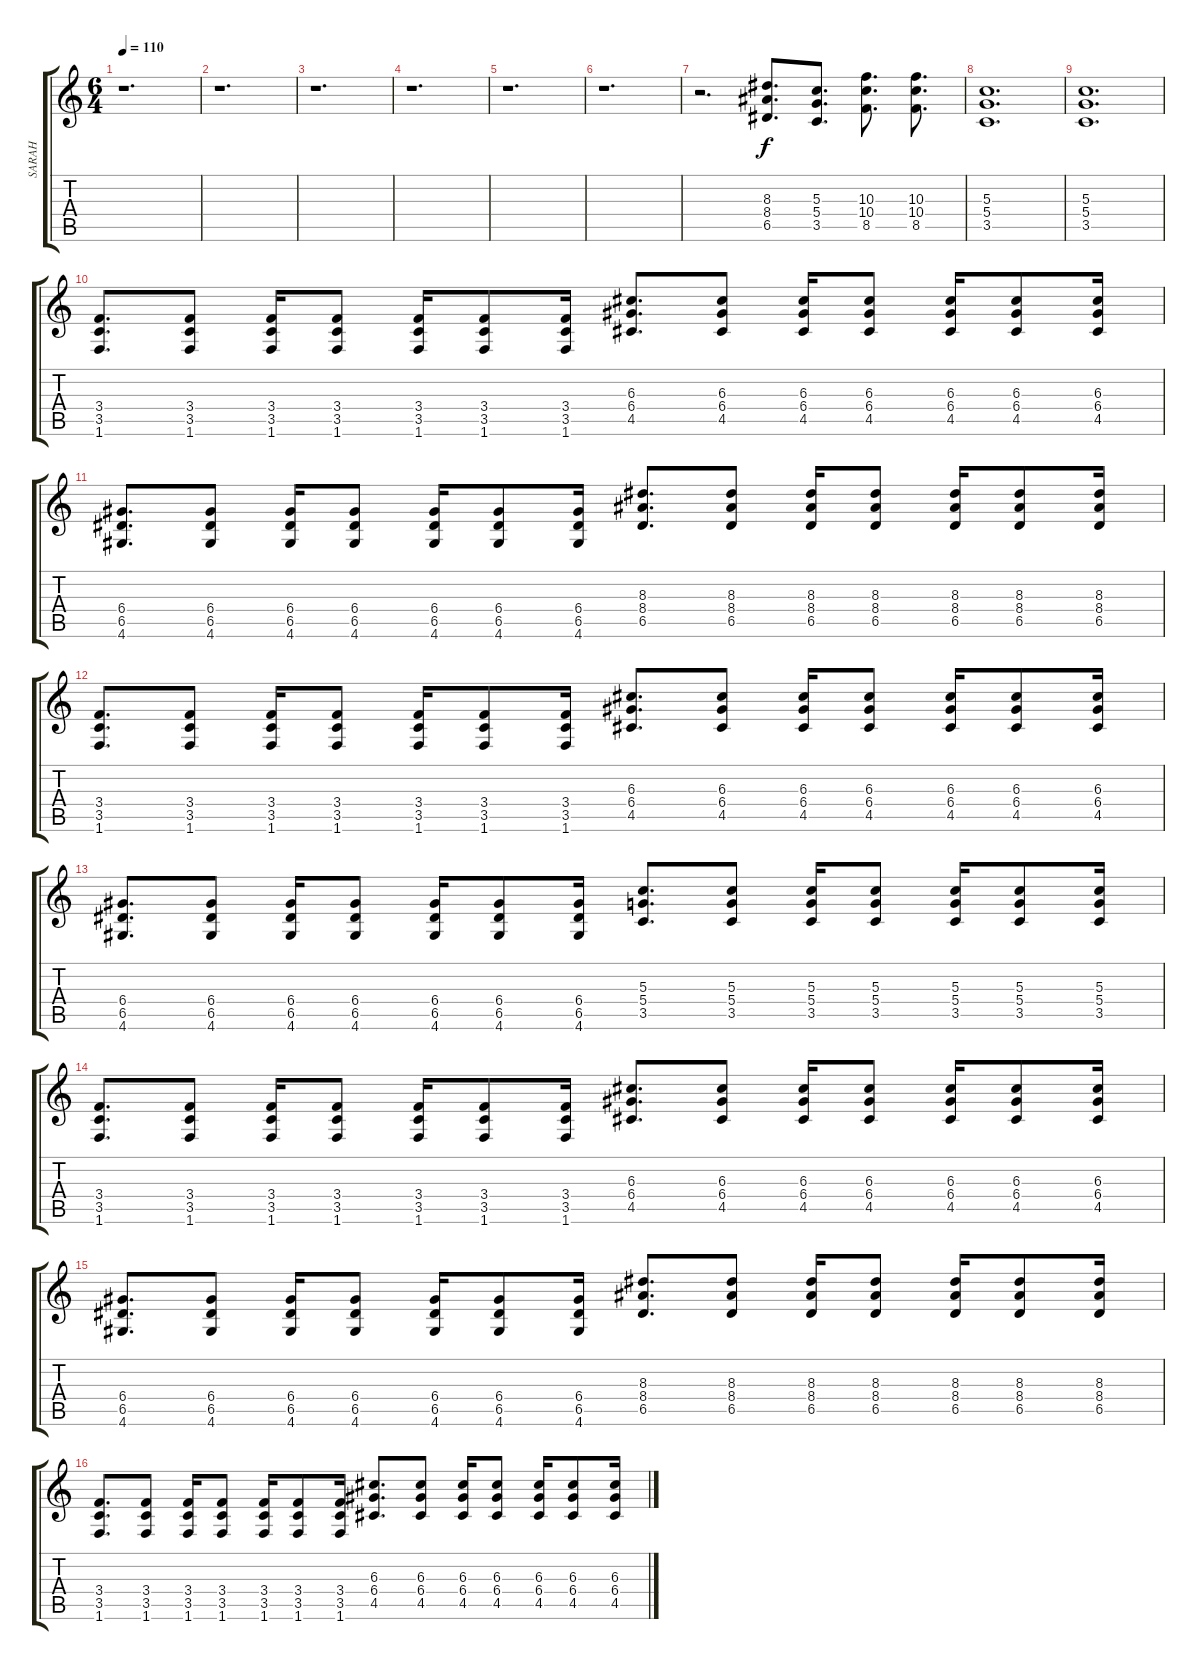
\track ("SARAH" "SARAH") {instrument distortionguitar}
\staff {score tabs}
\tuning (E4 B3 G3 D3 A2 E2) {hide}
\ts (6 4)
\tempo 110
\clef g2
\ks c
r.1{d dy f} |
r.1{d} |
r.1{d} |
r.1{d} |
r.1{d} |
r.1{d} |
r.2{d} (8.3 8.4 6.5).8{d} (5.3 5.4 3.5).8{d} (10.3 10.4 8.5).8{d} (10.3 10.4 8.5).8{d} |
(5.3 5.4 3.5).1{d} |
(5.3 5.4 3.5).1{d} |
(3.4 3.5 1.6).8{d volume 13} (3.4 3.5 1.6).8 (3.4 3.5 1.6).16 (3.4 3.5 1.6).8 (3.4 3.5 1.6).16 (3.4 3.5 1.6).8 (3.4 3.5 1.6).16 (6.3 6.4 4.5).8{d} (6.3 6.4 4.5).8 (6.3 6.4 4.5).16 (6.3 6.4 4.5).8 (6.3 6.4 4.5).16 (6.3 6.4 4.5).8 (6.3 6.4 4.5).16 |
(6.4 6.5 4.6).8{d} (6.4 6.5 4.6).8 (6.4 6.5 4.6).16 (6.4 6.5 4.6).8 (6.4 6.5 4.6).16 (6.4 6.5 4.6).8 (6.4 6.5 4.6).16 (8.3 8.4 6.5).8{d} (8.3 8.4 6.5).8 (8.3 8.4 6.5).16 (8.3 8.4 6.5).8 (8.3 8.4 6.5).16 (8.3 8.4 6.5).8 (8.3 8.4 6.5).16 |
(3.4 3.5 1.6).8{d} (3.4 3.5 1.6).8 (3.4 3.5 1.6).16 (3.4 3.5 1.6).8 (3.4 3.5 1.6).16 (3.4 3.5 1.6).8 (3.4 3.5 1.6).16 (6.3 6.4 4.5).8{d} (6.3 6.4 4.5).8 (6.3 6.4 4.5).16 (6.3 6.4 4.5).8 (6.3 6.4 4.5).16 (6.3 6.4 4.5).8 (6.3 6.4 4.5).16 |
(6.4 6.5 4.6).8{d} (6.4 6.5 4.6).8 (6.4 6.5 4.6).16 (6.4 6.5 4.6).8 (6.4 6.5 4.6).16 (6.4 6.5 4.6).8 (6.4 6.5 4.6).16 (5.3 5.4 3.5).8{d} (5.3 5.4 3.5).8 (5.3 5.4 3.5).16 (5.3 5.4 3.5).8 (5.3 5.4 3.5).16 (5.3 5.4 3.5).8 (5.3 5.4 3.5).16 |
(3.4 3.5 1.6).8{d volume 13} (3.4 3.5 1.6).8 (3.4 3.5 1.6).16 (3.4 3.5 1.6).8 (3.4 3.5 1.6).16 (3.4 3.5 1.6).8 (3.4 3.5 1.6).16 (6.3 6.4 4.5).8{d} (6.3 6.4 4.5).8 (6.3 6.4 4.5).16 (6.3 6.4 4.5).8 (6.3 6.4 4.5).16 (6.3 6.4 4.5).8 (6.3 6.4 4.5).16 |
(6.4 6.5 4.6).8{d} (6.4 6.5 4.6).8 (6.4 6.5 4.6).16 (6.4 6.5 4.6).8 (6.4 6.5 4.6).16 (6.4 6.5 4.6).8 (6.4 6.5 4.6).16 (8.3 8.4 6.5).8{d} (8.3 8.4 6.5).8 (8.3 8.4 6.5).16 (8.3 8.4 6.5).8 (8.3 8.4 6.5).16 (8.3 8.4 6.5).8 (8.3 8.4 6.5).16 |
(3.4 3.5 1.6).8{d} (3.4 3.5 1.6).8 (3.4 3.5 1.6).16 (3.4 3.5 1.6).8 (3.4 3.5 1.6).16 (3.4 3.5 1.6).8 (3.4 3.5 1.6).16 (6.3 6.4 4.5).8{d} (6.3 6.4 4.5).8 (6.3 6.4 4.5).16 (6.3 6.4 4.5).8 (6.3 6.4 4.5).16 (6.3 6.4 4.5).8 (6.3 6.4 4.5).16
